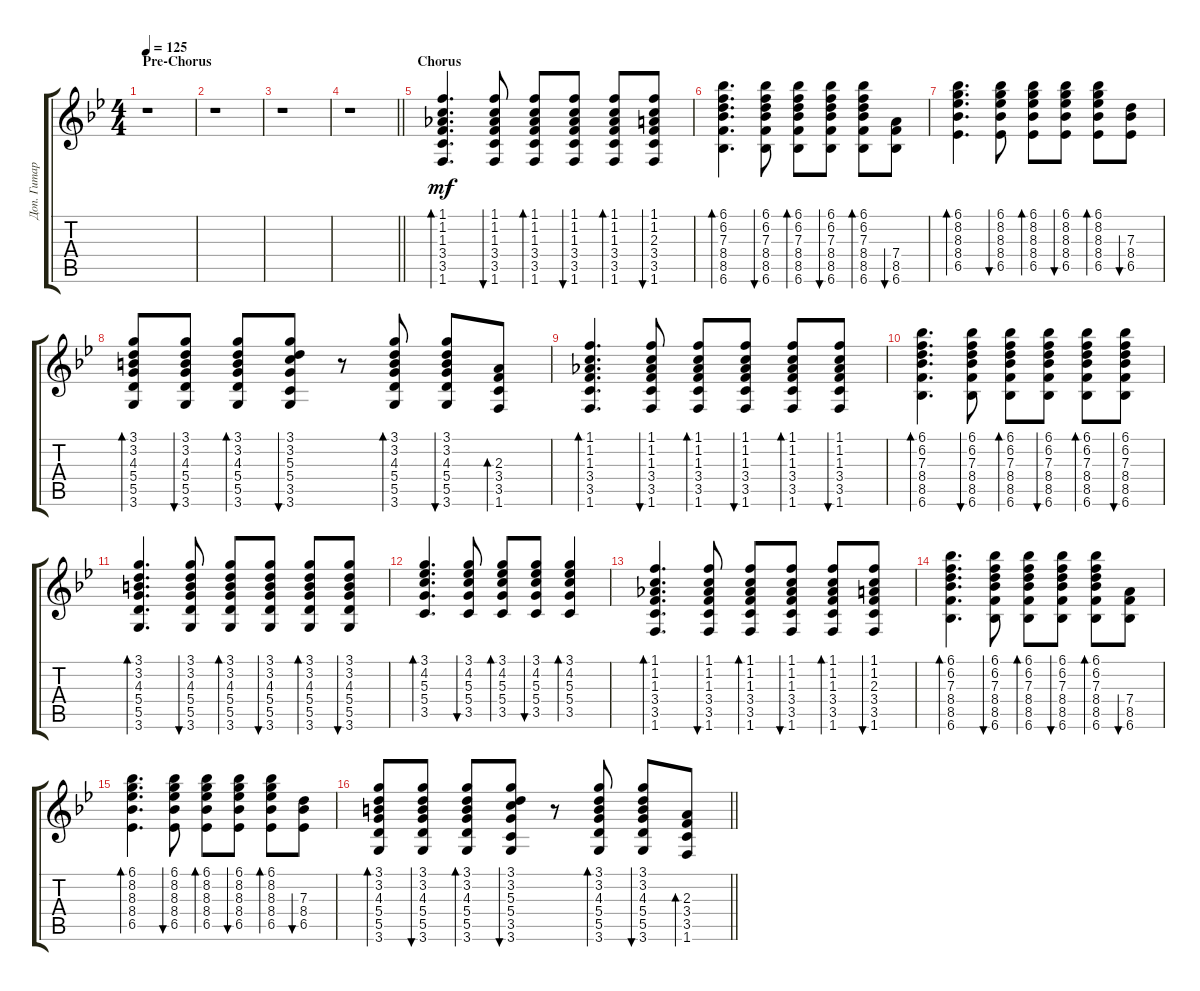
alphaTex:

\track ("Доп. Гитара" "Доп. Гитар") {instrument acousticguitarsteel}
\staff {score tabs}
\tuning (E4 B3 G3 D3 A2 E2) {hide}
\ts (4 4)
\section ("" "Pre-Chorus")
\tempo 125
\clef g2
\ks bb
r.1{dy mf} |
r.1 |
r.1 |
\barLineRight lightlight
r.1 |
\section ("" "Chorus")
(1.1 1.2 1.3 3.4 3.5 1.6).4{d bd 30} (1.1 1.2 1.3 3.4 3.5 1.6).8{bu 30} (1.1 1.2 1.3 3.4 3.5 1.6).8{bd 30} (1.1 1.2 1.3 3.4 3.5 1.6).8{bu 30} (1.1 1.2 1.3 3.4 3.5 1.6).8{bd 30} (1.1 1.2 2.3 3.4 3.5 1.6).8{bu 30} |
(6.1 6.2 7.3 8.4 8.5 6.6).4{d bd 30} (6.1 6.2 7.3 8.4 8.5 6.6).8{bu 30} (6.1 6.2 7.3 8.4 8.5 6.6).8{bd 30} (6.1 6.2 7.3 8.4 8.5 6.6).8{bu 30} (6.1 6.2 7.3 8.4 8.5 6.6).8{bd 30} (7.4 8.5 6.6).8{bu 30} |
(6.1 8.2 8.3 8.4 6.5).4{d bd 30} (6.1 8.2 8.3 8.4 6.5).8{bu 30} (6.1 8.2 8.3 8.4 6.5).8{bd 30} (6.1 8.2 8.3 8.4 6.5).8{bu 30} (6.1 8.2 8.3 8.4 6.5).8{bd 30} (7.3 8.4 6.5).8{bu 30} |
(3.1 3.2 4.3 5.4 5.5 3.6).8{bd 30} (3.1 3.2 4.3 5.4 5.5 3.6).8{bu 30} (3.1 3.2 4.3 5.4 5.5 3.6).8{bd 30} (3.1 3.2 5.3 5.4 3.5 3.6).8{bu 30} r.8 (3.1 3.2 4.3 5.4 5.5 3.6).8{bd 30} (3.1 3.2 4.3 5.4 5.5 3.6).8{bu 30} (2.3 3.4 3.5 1.6).8{bd 30} |
(1.1 1.2 1.3 3.4 3.5 1.6).4{d bd 30} (1.1 1.2 1.3 3.4 3.5 1.6).8{bu 30} (1.1 1.2 1.3 3.4 3.5 1.6).8{bd 30} (1.1 1.2 1.3 3.4 3.5 1.6).8{bu 30} (1.1 1.2 1.3 3.4 3.5 1.6).8{bd 30} (1.1 1.2 1.3 3.4 3.5 1.6).8{bu 30} |
(6.1 6.2 7.3 8.4 8.5 6.6).4{d bd 30} (6.1 6.2 7.3 8.4 8.5 6.6).8{bu 30} (6.1 6.2 7.3 8.4 8.5 6.6).8{bd 30} (6.1 6.2 7.3 8.4 8.5 6.6).8{bu 30} (6.1 6.2 7.3 8.4 8.5 6.6).8{bd 30} (6.1 6.2 7.3 8.4 8.5 6.6).8{bu 30} |
(3.1 3.2 4.3 5.4 5.5 3.6).4{d bd 30} (3.1 3.2 4.3 5.4 5.5 3.6).8{bu 30} (3.1 3.2 4.3 5.4 5.5 3.6).8{bd 30} (3.1 3.2 4.3 5.4 5.5 3.6).8{bu 30} (3.1 3.2 4.3 5.4 5.5 3.6).8{bd 30} (3.1 3.2 4.3 5.4 5.5 3.6).8{bu 30} |
(3.1 4.2 5.3 5.4 3.5).4{d bd 30} (3.1 4.2 5.3 5.4 3.5).8{bu 30} (3.1 4.2 5.3 5.4 3.5).8{bd 30} (3.1 4.2 5.3 5.4 3.5).8{bu 30} (3.1 4.2 5.3 5.4 3.5).4{bd 30} |
(1.1 1.2 1.3 3.4 3.5 1.6).4{d bd 30} (1.1 1.2 1.3 3.4 3.5 1.6).8{bu 30} (1.1 1.2 1.3 3.4 3.5 1.6).8{bd 30} (1.1 1.2 1.3 3.4 3.5 1.6).8{bu 30} (1.1 1.2 1.3 3.4 3.5 1.6).8{bd 30} (1.1 1.2 2.3 3.4 3.5 1.6).8{bu 30} |
(6.1 6.2 7.3 8.4 8.5 6.6).4{d bd 30} (6.1 6.2 7.3 8.4 8.5 6.6).8{bu 30} (6.1 6.2 7.3 8.4 8.5 6.6).8{bd 30} (6.1 6.2 7.3 8.4 8.5 6.6).8{bu 30} (6.1 6.2 7.3 8.4 8.5 6.6).8{bd 30} (7.4 8.5 6.6).8{bu 30} |
(6.1 8.2 8.3 8.4 6.5).4{d bd 30} (6.1 8.2 8.3 8.4 6.5).8{bu 30} (6.1 8.2 8.3 8.4 6.5).8{bd 30} (6.1 8.2 8.3 8.4 6.5).8{bu 30} (6.1 8.2 8.3 8.4 6.5).8{bd 30} (7.3 8.4 6.5).8{bu 30} |
\barLineRight lightlight
(3.1 3.2 4.3 5.4 5.5 3.6).8{bd 30} (3.1 3.2 4.3 5.4 5.5 3.6).8{bu 30} (3.1 3.2 4.3 5.4 5.5 3.6).8{bd 30} (3.1 3.2 5.3 5.4 3.5 3.6).8{bu 30} r.8 (3.1 3.2 4.3 5.4 5.5 3.6).8{bd 30} (3.1 3.2 4.3 5.4 5.5 3.6).8{bu 30} (2.3 3.4 3.5 1.6).8{bd 30}
